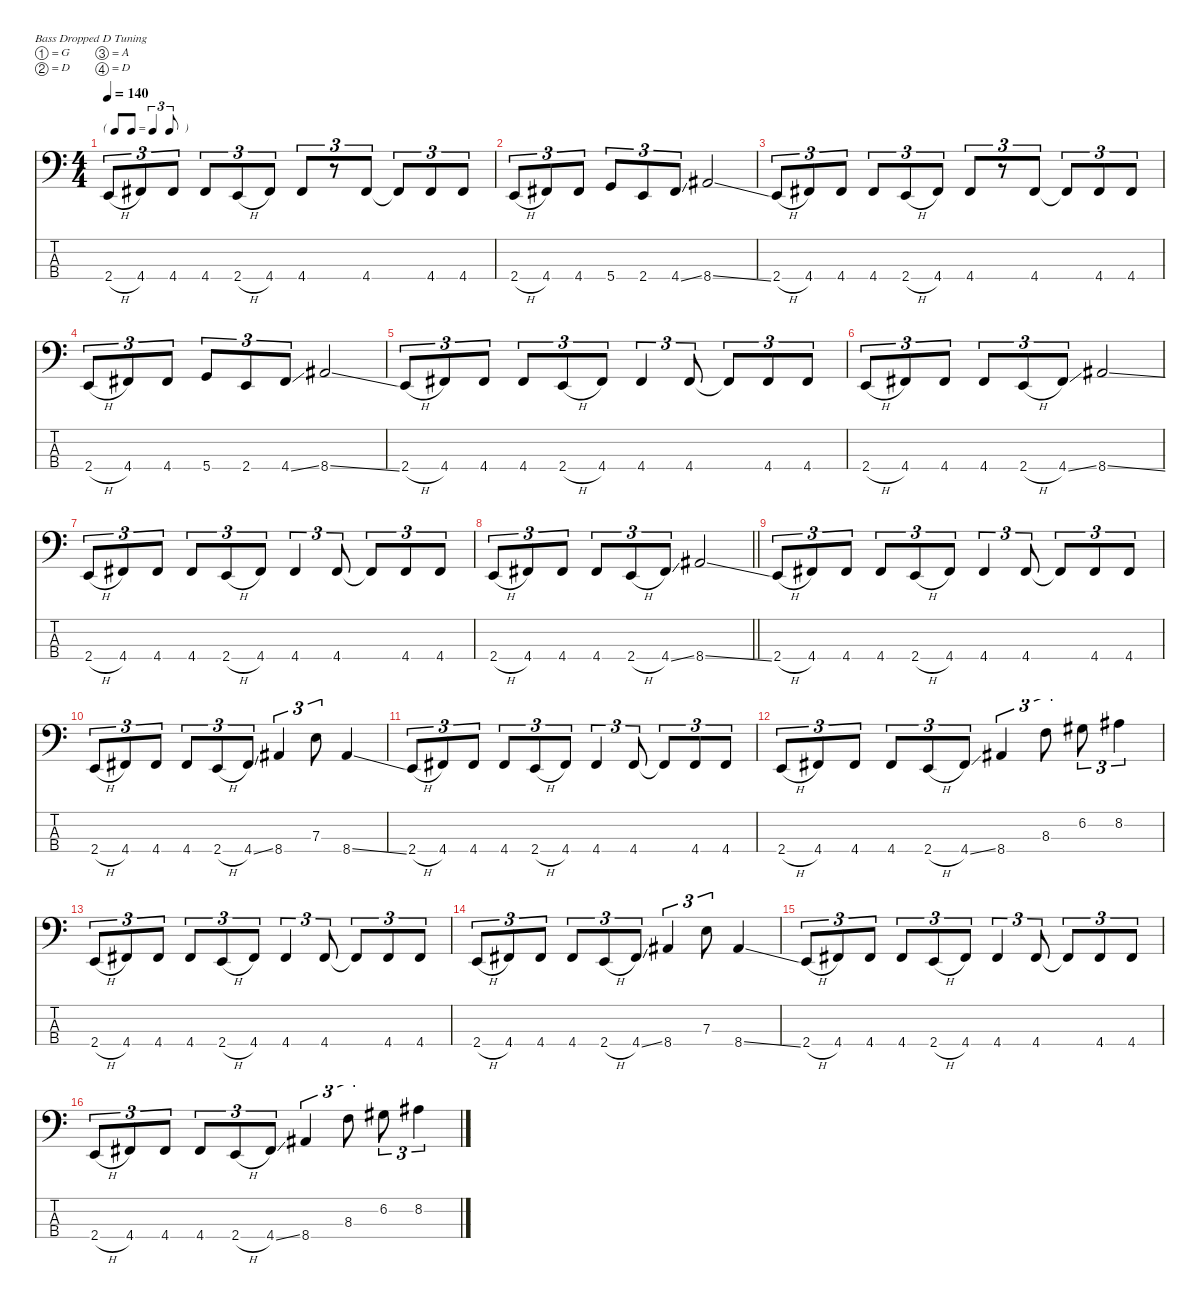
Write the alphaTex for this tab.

\defaultSystemsLayout 4
\hideDynamics
\bracketExtendMode nobrackets
\singleTrackTrackNamePolicy hidden
\multiTrackTrackNamePolicy hidden
\firstSystemTrackNameMode fullname
\firstSystemTrackNameOrientation horizontal
\otherSystemsTrackNameOrientation horizontal
\track ("Bass [Martin Mendez]" "el.bs.") {defaultSystemsLayout 4 instrument electricbassfinger}
\staff {score tabs}
\tuning (G2 D2 A1 D1)
\ts (4 4)
\tf triplet8th
\tempo 140
\clef f4
\ks c
2.4{h}.8{tu (3 2) dy mf beam Up} 4.4{acc #}.8{tu (3 2) beam Up} 4.4{acc #}.8{tu (3 2) beam Up} 4.4{acc #}.8{tu (3 2) beam Up} 2.4{h}.8{tu (3 2) beam Up} 4.4{acc #}.8{tu (3 2) beam Up} 4.4{acc #}.8{tu (3 2) beam Up} r.8{tu (3 2) beam Up} 4.4{acc #}.8{tu (3 2) beam Up} 4.4{t acc #}.8{tu (3 2) beam Up} 4.4{acc #}.8{tu (3 2) beam Up} 4.4{acc #}.8{tu (3 2) beam Up} |
2.4{h}.8{tu (3 2) beam Up} 4.4{acc #}.8{tu (3 2) beam Up} 4.4{acc #}.8{tu (3 2) beam Up} 5.4.8{tu (3 2) beam Up} 2.4.8{tu (3 2) beam Up} 4.4{ss acc #}.8{tu (3 2) beam Up} 8.4{ss acc #}.2{beam Up} |
2.4{h}.8{tu (3 2) beam Up} 4.4{acc #}.8{tu (3 2) beam Up} 4.4{acc #}.8{tu (3 2) beam Up} 4.4{acc #}.8{tu (3 2) beam Up} 2.4{h}.8{tu (3 2) beam Up} 4.4{acc #}.8{tu (3 2) beam Up} 4.4{acc #}.8{tu (3 2) beam Up} r.8{tu (3 2) beam Up} 4.4{acc #}.8{tu (3 2) beam Up} 4.4{t acc #}.8{tu (3 2) beam Up} 4.4{acc #}.8{tu (3 2) beam Up} 4.4{acc #}.8{tu (3 2) beam Up} |
2.4{h}.8{tu (3 2) beam Up} 4.4{acc #}.8{tu (3 2) beam Up} 4.4{acc #}.8{tu (3 2) beam Up} 5.4.8{tu (3 2) beam Up} 2.4.8{tu (3 2) beam Up} 4.4{ss acc #}.8{tu (3 2) beam Up} 8.4{ss acc #}.2{beam Up} |
2.4{h}.8{tu (3 2) beam Up} 4.4{acc #}.8{tu (3 2) beam Up} 4.4{acc #}.8{tu (3 2) beam Up} 4.4{acc #}.8{tu (3 2) beam Up} 2.4{h}.8{tu (3 2) beam Up} 4.4{acc #}.8{tu (3 2) beam Up} 4.4{acc #}.4{tu (3 2) beam Up} 4.4{acc #}.8{tu (3 2) beam Up} 4.4{t acc #}.8{tu (3 2) beam Up} 4.4{acc #}.8{tu (3 2) beam Up} 4.4{acc #}.8{tu (3 2) beam Up} |
2.4{h}.8{tu (3 2) beam Up} 4.4{acc #}.8{tu (3 2) beam Up} 4.4{acc #}.8{tu (3 2) beam Up} 4.4{acc #}.8{tu (3 2) beam Up} 2.4{h}.8{tu (3 2) beam Up} 4.4{ss acc #}.8{tu (3 2) beam Up} 8.4{ss acc #}.2{beam Up} |
2.4{h}.8{tu (3 2) beam Up} 4.4{acc #}.8{tu (3 2) beam Up} 4.4{acc #}.8{tu (3 2) beam Up} 4.4{acc #}.8{tu (3 2) beam Up} 2.4{h}.8{tu (3 2) beam Up} 4.4{acc #}.8{tu (3 2) beam Up} 4.4{acc #}.4{tu (3 2) beam Up} 4.4{acc #}.8{tu (3 2) beam Up} 4.4{t acc #}.8{tu (3 2) beam Up} 4.4{acc #}.8{tu (3 2) beam Up} 4.4{acc #}.8{tu (3 2) beam Up} |
\barLineRight lightlight
2.4{h}.8{tu (3 2) beam Up} 4.4{acc #}.8{tu (3 2) beam Up} 4.4{acc #}.8{tu (3 2) beam Up} 4.4{acc #}.8{tu (3 2) beam Up} 2.4{h}.8{tu (3 2) beam Up} 4.4{ss acc #}.8{tu (3 2) beam Up} 8.4{ss acc #}.2{beam Up} |
2.4{h}.8{tu (3 2) beam Up} 4.4{acc #}.8{tu (3 2) beam Up} 4.4{acc #}.8{tu (3 2) beam Up} 4.4{acc #}.8{tu (3 2) beam Up} 2.4{h}.8{tu (3 2) beam Up} 4.4{acc #}.8{tu (3 2) beam Up} 4.4{acc #}.4{tu (3 2) beam Up} 4.4{acc #}.8{tu (3 2) beam Up} 4.4{t acc #}.8{tu (3 2) beam Up} 4.4{acc #}.8{tu (3 2) beam Up} 4.4{acc #}.8{tu (3 2) beam Up} |
2.4{h}.8{tu (3 2) beam Up} 4.4{acc #}.8{tu (3 2) beam Up} 4.4{acc #}.8{tu (3 2) beam Up} 4.4{acc #}.8{tu (3 2) beam Up} 2.4{h}.8{tu (3 2) beam Up} 4.4{ss acc #}.8{tu (3 2) beam Up} 8.4{acc #}.4{tu (3 2) beam Up} 7.3.8{tu (3 2) beam Down} 8.4{ss acc #}.4{beam Up} |
2.4{h}.8{tu (3 2) beam Up} 4.4{acc #}.8{tu (3 2) beam Up} 4.4{acc #}.8{tu (3 2) beam Up} 4.4{acc #}.8{tu (3 2) beam Up} 2.4{h}.8{tu (3 2) beam Up} 4.4{acc #}.8{tu (3 2) beam Up} 4.4{acc #}.4{tu (3 2) beam Up} 4.4{acc #}.8{tu (3 2) beam Up} 4.4{t acc #}.8{tu (3 2) beam Up} 4.4{acc #}.8{tu (3 2) beam Up} 4.4{acc #}.8{tu (3 2) beam Up} |
2.4{h}.8{tu (3 2) beam Up} 4.4{acc #}.8{tu (3 2) beam Up} 4.4{acc #}.8{tu (3 2) beam Up} 4.4{acc #}.8{tu (3 2) beam Up} 2.4{h}.8{tu (3 2) beam Up} 4.4{ss acc #}.8{tu (3 2) beam Up} 8.4{acc #}.4{tu (3 2) beam Up} 8.3.8{tu (3 2) beam Down} 6.2{acc #}.8{tu (3 2) beam Down} 8.2{acc #}.4{tu (3 2) beam Down} |
2.4{h}.8{tu (3 2) beam Up} 4.4{acc #}.8{tu (3 2) beam Up} 4.4{acc #}.8{tu (3 2) beam Up} 4.4{acc #}.8{tu (3 2) beam Up} 2.4{h}.8{tu (3 2) beam Up} 4.4{acc #}.8{tu (3 2) beam Up} 4.4{acc #}.4{tu (3 2) beam Up} 4.4{acc #}.8{tu (3 2) beam Up} 4.4{t acc #}.8{tu (3 2) beam Up} 4.4{acc #}.8{tu (3 2) beam Up} 4.4{acc #}.8{tu (3 2) beam Up} |
2.4{h}.8{tu (3 2) beam Up} 4.4{acc #}.8{tu (3 2) beam Up} 4.4{acc #}.8{tu (3 2) beam Up} 4.4{acc #}.8{tu (3 2) beam Up} 2.4{h}.8{tu (3 2) beam Up} 4.4{ss acc #}.8{tu (3 2) beam Up} 8.4{acc #}.4{tu (3 2) beam Up} 7.3.8{tu (3 2) beam Down} 8.4{ss acc #}.4{beam Up} |
2.4{h}.8{tu (3 2) beam Up} 4.4{acc #}.8{tu (3 2) beam Up} 4.4{acc #}.8{tu (3 2) beam Up} 4.4{acc #}.8{tu (3 2) beam Up} 2.4{h}.8{tu (3 2) beam Up} 4.4{acc #}.8{tu (3 2) beam Up} 4.4{acc #}.4{tu (3 2) beam Up} 4.4{acc #}.8{tu (3 2) beam Up} 4.4{t acc #}.8{tu (3 2) beam Up} 4.4{acc #}.8{tu (3 2) beam Up} 4.4{acc #}.8{tu (3 2) beam Up} |
2.4{h}.8{tu (3 2) beam Up} 4.4{acc #}.8{tu (3 2) beam Up} 4.4{acc #}.8{tu (3 2) beam Up} 4.4{acc #}.8{tu (3 2) beam Up} 2.4{h}.8{tu (3 2) beam Up} 4.4{ss acc #}.8{tu (3 2) beam Up} 8.4{acc #}.4{tu (3 2) beam Up} 8.3.8{tu (3 2) beam Down} 6.2{acc #}.8{tu (3 2) beam Down} 8.2{acc #}.4{tu (3 2) beam Down}
